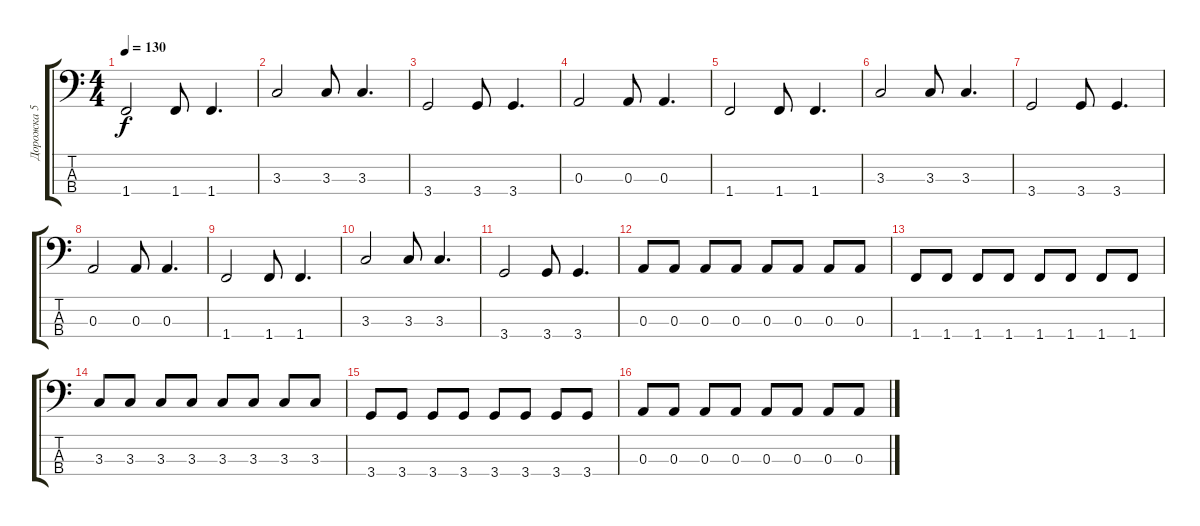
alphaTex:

\track ("Дорожка 5" "Дорожка 5") {instrument electricbassfinger}
\staff {score tabs}
\tuning (G2 D2 A1 E1) {hide}
\ts (4 4)
\tempo 130
\clef f4
\ks c
1.4.2{dy f} 1.4.8 1.4.4{d} |
3.3.2 3.3.8 3.3.4{d} |
3.4.2 3.4.8 3.4.4{d} |
0.3.2 0.3.8 0.3.4{d} |
1.4.2 1.4.8 1.4.4{d} |
3.3.2 3.3.8 3.3.4{d} |
3.4.2 3.4.8 3.4.4{d} |
0.3.2 0.3.8 0.3.4{d} |
1.4.2 1.4.8 1.4.4{d} |
3.3.2 3.3.8 3.3.4{d} |
3.4.2 3.4.8 3.4.4{d} |
0.3.8 0.3.8 0.3.8 0.3.8 0.3.8 0.3.8 0.3.8 0.3.8 |
1.4.8 1.4.8 1.4.8 1.4.8 1.4.8 1.4.8 1.4.8 1.4.8 |
3.3.8 3.3.8 3.3.8 3.3.8 3.3.8 3.3.8 3.3.8 3.3.8 |
3.4.8 3.4.8 3.4.8 3.4.8 3.4.8 3.4.8 3.4.8 3.4.8 |
0.3.8 0.3.8 0.3.8 0.3.8 0.3.8 0.3.8 0.3.8 0.3.8
